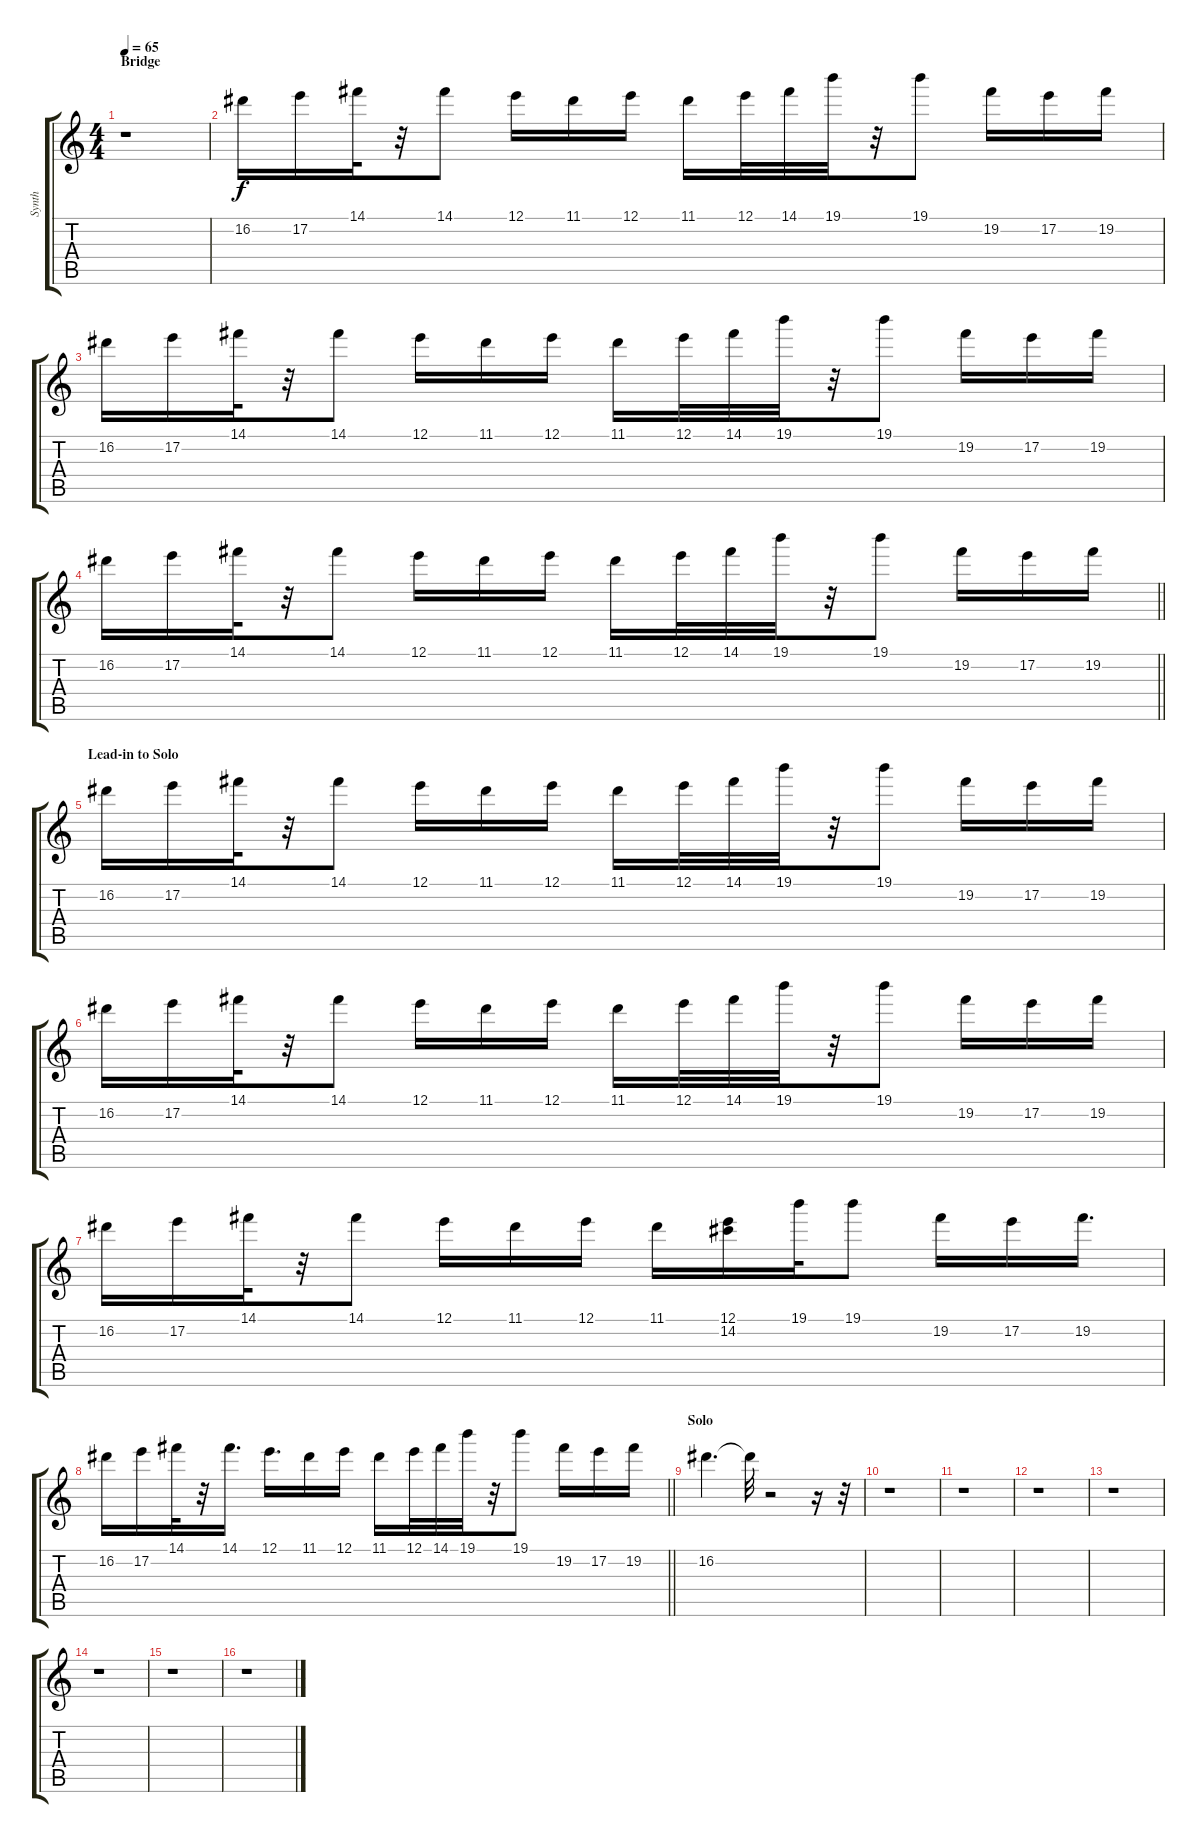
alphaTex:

\track ("Synth" "Synth") {instrument distortionguitar}
\staff {score tabs}
\tuning (E4 B3 G3 D3 A2 E2) {hide}
\ts (4 4)
\section ("" "Bridge")
\tempo 65
\clef g2
\ks c
r.1{dy f} |
16.2.16 17.2.16 14.1.32 r.32 14.1.8 12.1.16 11.1.16 12.1.16 11.1.16 12.1.32 14.1.32 19.1.32 r.32 19.1.8 19.2.16 17.2.16 19.2.16 |
16.2.16 17.2.16 14.1.32 r.32 14.1.8 12.1.16 11.1.16 12.1.16 11.1.16 12.1.32 14.1.32 19.1.32 r.32 19.1.8 19.2.16 17.2.16 19.2.16 |
\barLineRight lightlight
16.2.16 17.2.16 14.1.32 r.32 14.1.8 12.1.16 11.1.16 12.1.16 11.1.16 12.1.32 14.1.32 19.1.32 r.32 19.1.8 19.2.16 17.2.16 19.2.16 |
\section ("" "Lead-in to Solo")
16.2.16 17.2.16 14.1.32 r.32 14.1.8 12.1.16 11.1.16 12.1.16 11.1.16 12.1.32 14.1.32 19.1.32 r.32 19.1.8 19.2.16 17.2.16 19.2.16 |
16.2.16 17.2.16 14.1.32 r.32 14.1.8 12.1.16 11.1.16 12.1.16 11.1.16 12.1.32 14.1.32 19.1.32 r.32 19.1.8 19.2.16 17.2.16 19.2.16 |
16.2.16 17.2.16 14.1.32 r.32 14.1.8 12.1.16 11.1.16 12.1.16 11.1.16 (12.1 14.2).16 19.1.32 19.1.8 19.2.16 17.2.16 19.2.16{d} |
\barLineRight lightlight
16.2.16 17.2.16 14.1.32 r.32 14.1.16{d} 12.1.16{d} 11.1.16 12.1.16 11.1.16 12.1.32 14.1.32 19.1.32 r.32 19.1.8 19.2.16 17.2.16 19.2.16 |
\section ("" "Solo")
16.2.4{d} 16.2{t}.32 r.2 r.16 r.32 |
r.1 |
r.1 |
r.1 |
r.1 |
r.1 |
r.1 |
r.1
